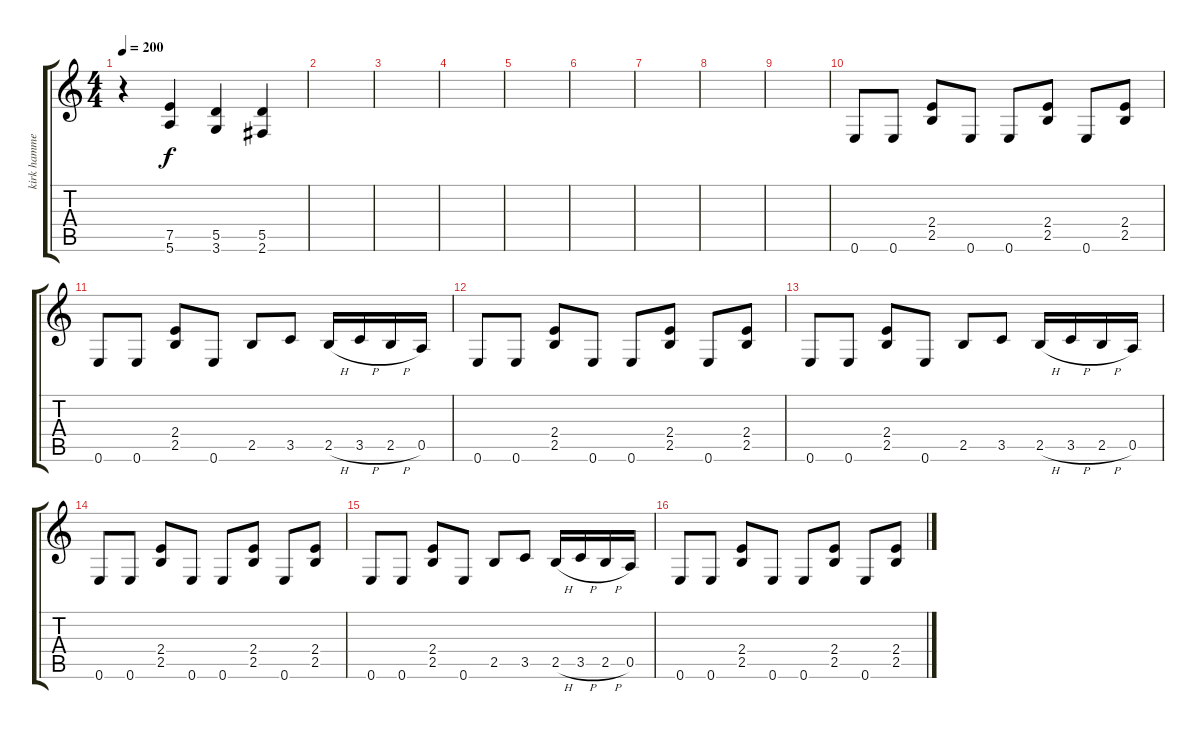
\track ("kirk hammett" "kirk hamme") {instrument distortionguitar}
\staff {score tabs}
\tuning (E4 B3 G3 D3 A2 E2) {hide}
\ts (4 4)
\tempo 200
\clef g2
\ks c
r.4{dy f} (7.5 5.6).4 (5.5 3.6).4 (5.5 2.6).4 |
|
|
|
|
|
|
|
|
0.6.8 0.6.8 (2.4 2.5).8 0.6.8 0.6.8 (2.4 2.5).8 0.6.8 (2.4 2.5).8 |
0.6.8 0.6.8 (2.4 2.5).8 0.6.8 2.5.8 3.5.8 2.5{h}.16 3.5{h}.16 2.5{h}.16 0.5.16 |
0.6.8 0.6.8 (2.4 2.5).8 0.6.8 0.6.8 (2.4 2.5).8 0.6.8 (2.4 2.5).8 |
0.6.8 0.6.8 (2.4 2.5).8 0.6.8 2.5.8 3.5.8 2.5{h}.16 3.5{h}.16 2.5{h}.16 0.5.16 |
0.6.8 0.6.8 (2.4 2.5).8 0.6.8 0.6.8 (2.4 2.5).8 0.6.8 (2.4 2.5).8 |
0.6.8 0.6.8 (2.4 2.5).8 0.6.8 2.5.8 3.5.8 2.5{h}.16 3.5{h}.16 2.5{h}.16 0.5.16 |
0.6.8 0.6.8 (2.4 2.5).8 0.6.8 0.6.8 (2.4 2.5).8 0.6.8 (2.4 2.5).8
